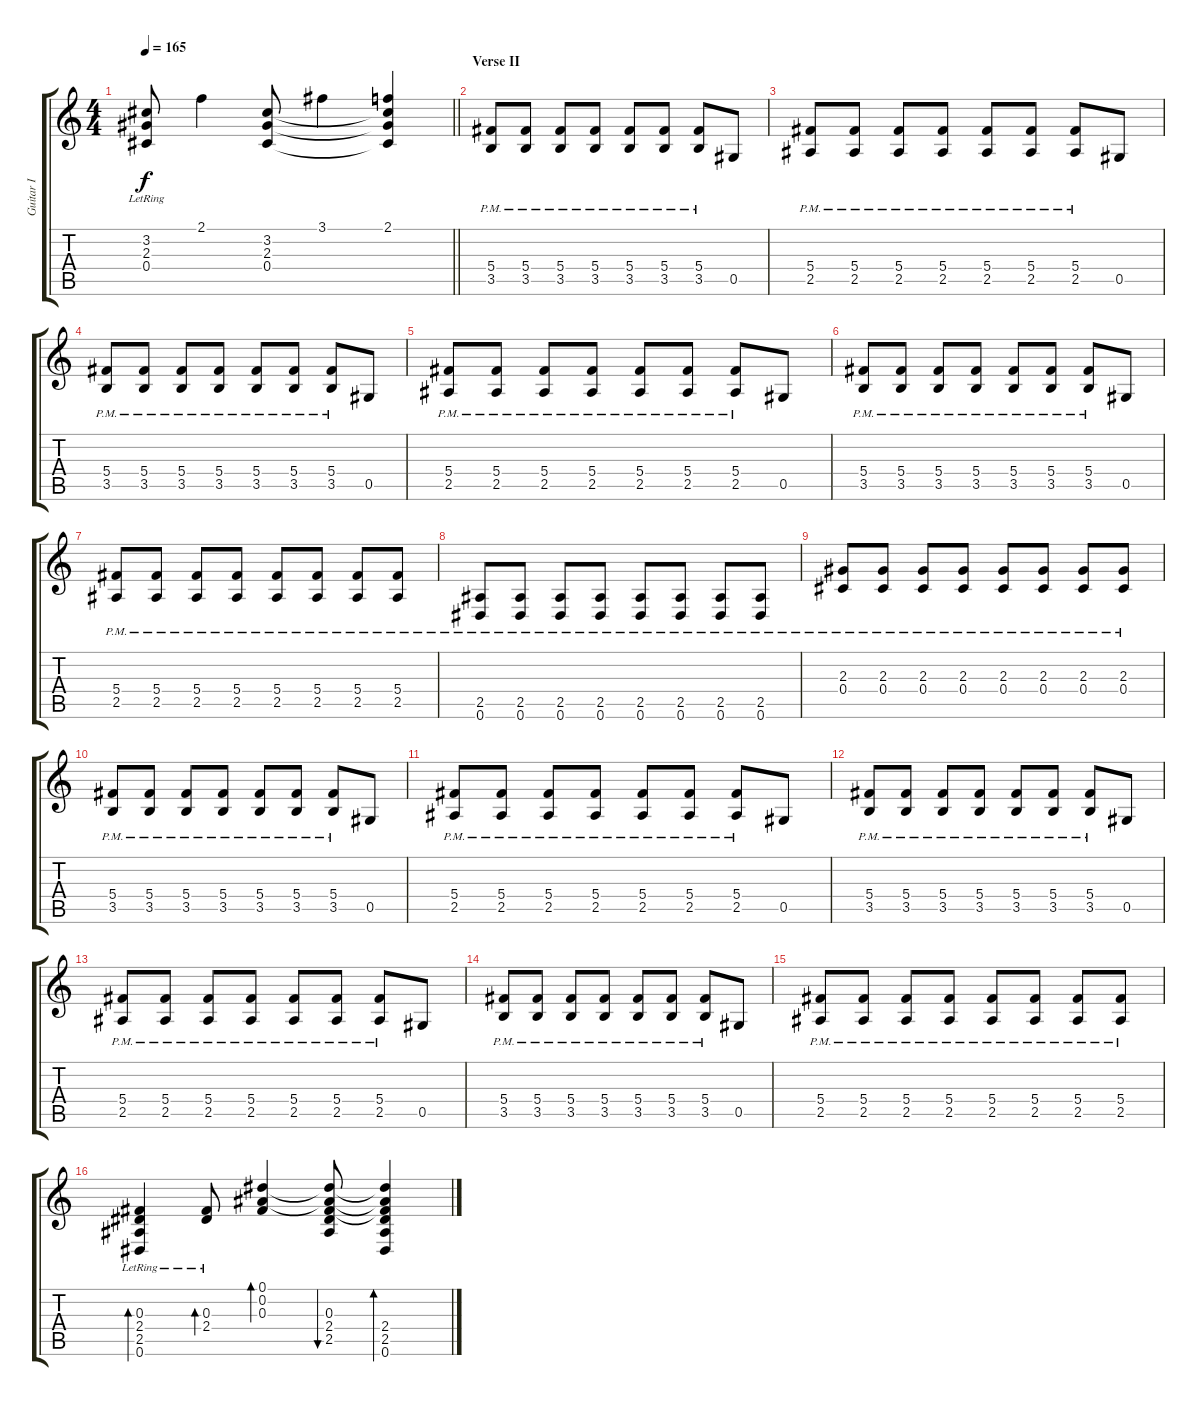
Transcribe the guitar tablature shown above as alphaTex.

\track ("Guitar I" "Guitar I") {instrument distortionguitar}
\staff {score tabs}
\tuning (Eb4 Bb3 Gb3 Db3 Ab2 Eb2) {hide}
\ts (4 4)
\tempo 165
\clef g2
\barLineRight lightlight
\ks c
(3.2{lr} 2.3{lr} 0.4{lr}).8{dy f} 2.1.4 (3.2 2.3 0.4).8 3.1.4 (2.1 3.2{t} 2.3{t} 0.4{t}).4 |
\section ("" "Verse II")
(5.4{pm} 3.5{pm}).8 (5.4{pm} 3.5{pm}).8 (5.4{pm} 3.5{pm}).8 (5.4{pm} 3.5{pm}).8 (5.4{pm} 3.5{pm}).8 (5.4{pm} 3.5{pm}).8 (5.4{pm} 3.5{pm}).8 0.5.8 |
(5.4{pm} 2.5{pm}).8 (5.4{pm} 2.5{pm}).8 (5.4{pm} 2.5{pm}).8 (5.4{pm} 2.5{pm}).8 (5.4{pm} 2.5{pm}).8 (5.4{pm} 2.5{pm}).8 (5.4{pm} 2.5{pm}).8 0.5.8 |
(5.4{pm} 3.5{pm}).8 (5.4{pm} 3.5{pm}).8 (5.4{pm} 3.5{pm}).8 (5.4{pm} 3.5{pm}).8 (5.4{pm} 3.5{pm}).8 (5.4{pm} 3.5{pm}).8 (5.4{pm} 3.5{pm}).8 0.5.8 |
(5.4{pm} 2.5{pm}).8 (5.4{pm} 2.5{pm}).8 (5.4{pm} 2.5{pm}).8 (5.4{pm} 2.5{pm}).8 (5.4{pm} 2.5{pm}).8 (5.4{pm} 2.5{pm}).8 (5.4{pm} 2.5{pm}).8 0.5.8 |
(5.4{pm} 3.5{pm}).8 (5.4{pm} 3.5{pm}).8 (5.4{pm} 3.5{pm}).8 (5.4{pm} 3.5{pm}).8 (5.4{pm} 3.5{pm}).8 (5.4{pm} 3.5{pm}).8 (5.4{pm} 3.5{pm}).8 0.5.8 |
(5.4{pm} 2.5{pm}).8 (5.4{pm} 2.5{pm}).8 (5.4{pm} 2.5{pm}).8 (5.4{pm} 2.5{pm}).8 (5.4{pm} 2.5{pm}).8 (5.4{pm} 2.5{pm}).8 (5.4{pm} 2.5{pm}).8 (5.4{pm} 2.5{pm}).8 |
(2.5{pm} 0.6{pm}).8 (2.5{pm} 0.6{pm}).8 (2.5{pm} 0.6{pm}).8 (2.5{pm} 0.6{pm}).8 (2.5{pm} 0.6{pm}).8 (2.5{pm} 0.6{pm}).8 (2.5{pm} 0.6{pm}).8 (2.5{pm} 0.6{pm}).8 |
(2.3{pm} 0.4{pm}).8 (2.3{pm} 0.4{pm}).8 (2.3{pm} 0.4{pm}).8 (2.3{pm} 0.4{pm}).8 (2.3{pm} 0.4{pm}).8 (2.3{pm} 0.4{pm}).8 (2.3{pm} 0.4{pm}).8 (2.3{pm} 0.4{pm}).8 |
(5.4{pm} 3.5{pm}).8 (5.4{pm} 3.5{pm}).8 (5.4{pm} 3.5{pm}).8 (5.4{pm} 3.5{pm}).8 (5.4{pm} 3.5{pm}).8 (5.4{pm} 3.5{pm}).8 (5.4{pm} 3.5{pm}).8 0.5.8 |
(5.4{pm} 2.5{pm}).8 (5.4{pm} 2.5{pm}).8 (5.4{pm} 2.5{pm}).8 (5.4{pm} 2.5{pm}).8 (5.4{pm} 2.5{pm}).8 (5.4{pm} 2.5{pm}).8 (5.4{pm} 2.5{pm}).8 0.5.8 |
(5.4{pm} 3.5{pm}).8 (5.4{pm} 3.5{pm}).8 (5.4{pm} 3.5{pm}).8 (5.4{pm} 3.5{pm}).8 (5.4{pm} 3.5{pm}).8 (5.4{pm} 3.5{pm}).8 (5.4{pm} 3.5{pm}).8 0.5.8 |
(5.4{pm} 2.5{pm}).8 (5.4{pm} 2.5{pm}).8 (5.4{pm} 2.5{pm}).8 (5.4{pm} 2.5{pm}).8 (5.4{pm} 2.5{pm}).8 (5.4{pm} 2.5{pm}).8 (5.4{pm} 2.5{pm}).8 0.5.8 |
(5.4{pm} 3.5{pm}).8 (5.4{pm} 3.5{pm}).8 (5.4{pm} 3.5{pm}).8 (5.4{pm} 3.5{pm}).8 (5.4{pm} 3.5{pm}).8 (5.4{pm} 3.5{pm}).8 (5.4{pm} 3.5{pm}).8 0.5.8 |
(5.4{pm} 2.5{pm}).8 (5.4{pm} 2.5{pm}).8 (5.4{pm} 2.5{pm}).8 (5.4{pm} 2.5{pm}).8 (5.4{pm} 2.5{pm}).8 (5.4{pm} 2.5{pm}).8 (5.4{pm} 2.5{pm}).8 (5.4{pm} 2.5{pm}).8 |
(0.3{lr} 2.4 2.5{lr} 0.6{lr}).4{bd 60} (0.3 2.4{lr}).8{bd 120} (0.1 0.2 0.3).4{bd 60} (0.1{t} 0.2{t} 0.3 2.4 2.5).8{bu 60} (0.1{t} 0.2{t} 0.3{t} 2.4 2.5 0.6).4{bd 60}
